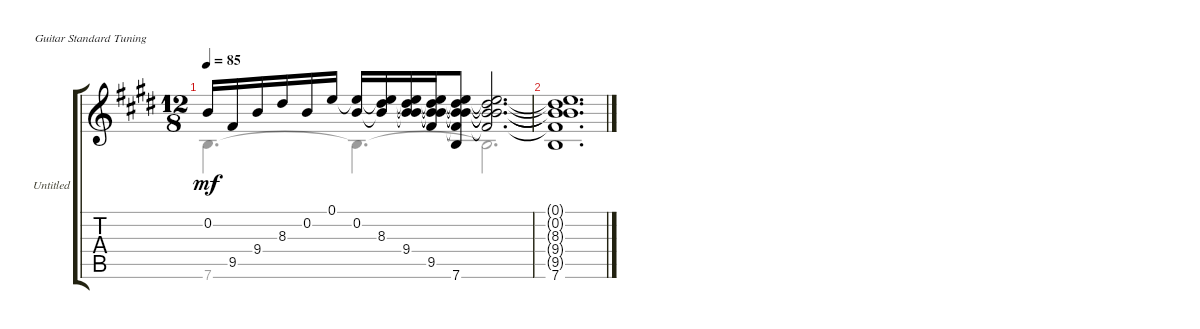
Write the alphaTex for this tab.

\bracketExtendMode groupsimilarinstruments
\firstSystemTrackNameOrientation horizontal
\otherSystemsTrackNameOrientation horizontal
\track ("Untitled" "Untitled") {instrument acousticguitarsteel}
\staff {score tabs}
\tuning (E4 B3 G3 D3 A2 E2)
\voice
\ts (12 8)
\tempo 85
\clef g2
\ks e
0.2{t}.16{dy mf} 9.5.16 9.4.16 8.3.16 0.2.16 0.1.16 (0.1{t} 0.2).16 (0.1{t} 8.3 0.2{t}).16 (0.1{t} 8.3{t} 0.2{t} 9.4).16 (0.1{t} 8.3{t} 0.2{t} 9.4{t} 9.5).16 (0.1{t} 8.3{t} 0.2{t} 9.4{t} 9.5{t} 7.6).8 (0.1{t} 8.3{t} 0.2{t} 9.4{t} 9.5{t}).2{d} |
(0.1{t} 8.3{t} 0.2{t} 9.4{t} 9.5{t} 7.6).1{d}
\voice
\clef g2
\ottava regular
\simile none
\ks e
7.6.4{d dy mf} 7.6{t}.4{d} 7.6{t}.2{d} |
